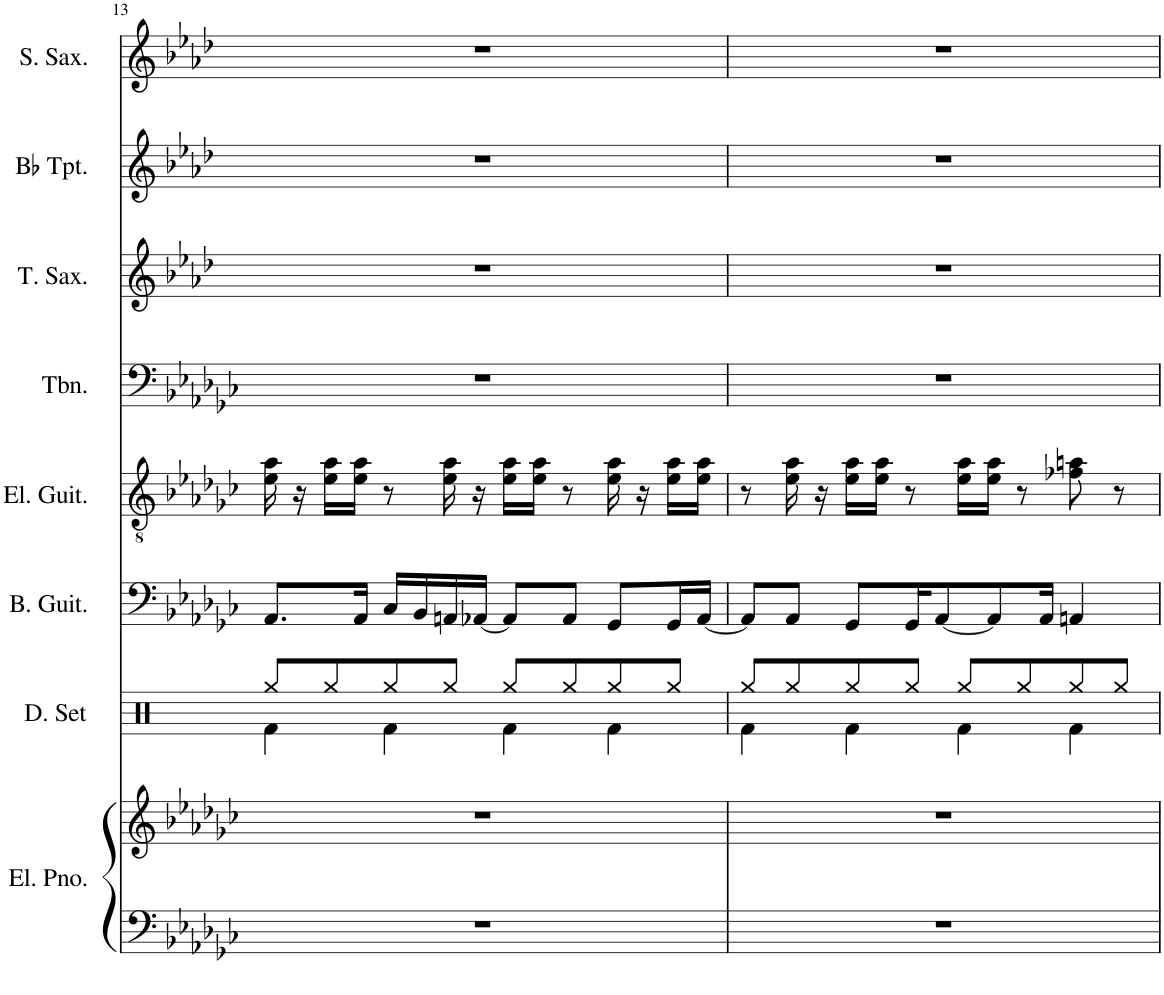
**kern	**kern	**kern	**kern	**kern	**kern	**kern	**kern	**kern
*part8	*part8	*part7	*part6	*part5	*part4	*part3	*part2	*part1
*staff9	*staff8	*staff7	*staff6	*staff5	*staff4	*staff3	*staff2	*staff1
*I"Electric Piano	*	*I"Drumset	*I"Bass Guitar	*I"Electric Guitar	*I"Trombone	*I"Tenor Saxophone	*I"Bb Trumpet	*I"Soprano Saxophone
*I'El. Pno.	*	*I'D. Set	*I'B. Guit.	*I'El. Guit.	*I'Tbn.	*I'T. Sax.	*I'Bb Tpt.	*I'S. Sax.
!!LO:PB:g=z
*clefF4	*clefG2	*clefX	*clefF4	*clefGv2	*clefF4	*clefG2	*clefG2	*clefG2
*	*	*	*Trd7c12	*	*	*Trd8c14	*Trd1c2	*Trd1c2
*k[b-e-a-d-g-c-]	*k[b-e-a-d-g-c-]	*k[]	*k[b-e-a-d-g-c-]	*k[b-e-a-d-g-c-]	*k[b-e-a-d-g-c-]	*k[b-e-a-d-]	*k[b-e-a-d-]	*k[b-e-a-d-]
*M4/4	*M4/4	*M4/4	*M4/4	*M4/4	*M4/4	*M4/4	*M4/4	*M4/4
=13	=13	=13	=13	=13	=13	=13	=13	=13
*	*	*^	*	*	*	*	*	*
1r	1r	8Rgg/L	4Rf\	8.AA-/L	16e-\ 16a-\	1r	1r	1r	1r
.	.	.	.	.	16r	.	.	.	.
.	.	8Rgg/	.	.	16e-\ 16a-\LL	.	.	.	.
.	.	.	.	16AA-/Jk	16e-\ 16a-\JJ	.	.	.	.
.	.	8Rgg/	4Rf\	16C-/LL	8r	.	.	.	.
.	.	.	.	16BB-/	.	.	.	.	.
.	.	8Rgg/J	.	16AAn/	16e-\ 16a-\	.	.	.	.
.	.	.	.	[16AA-X/JJ	16r	.	.	.	.
.	.	8Rgg/L	4Rf\	8AA-/L]	16e-\ 16a-\LL	.	.	.	.
.	.	.	.	.	16e-\ 16a-\JJ	.	.	.	.
.	.	8Rgg/	.	8AA-/J	8r	.	.	.	.
.	.	8Rgg/	4Rf\	8GG-/L	16e-\ 16a-\	.	.	.	.
.	.	.	.	.	16r	.	.	.	.
.	.	8Rgg/J	.	16GG-/L	16e-\ 16a-\LL	.	.	.	.
.	.	.	.	[16AA-/JJ	16e-\ 16a-\JJ	.	.	.	.
=14	=14	=14	=14	=14	=14	=14	=14	=14	=14
1r	1r	8Rgg/L	4Rf\	8AA-/L]	8r	1r	1r	1r	1r
.	.	8Rgg/	.	8AA-/J	16e-\ 16a-\	.	.	.	.
.	.	.	.	.	16r	.	.	.	.
.	.	8Rgg/	4Rf\	8GG-/L	16e-\ 16a-\LL	.	.	.	.
.	.	.	.	.	16e-\ 16a-\JJ	.	.	.	.
.	.	8Rgg/J	.	16GG-/K	8r	.	.	.	.
.	.	.	.	[8AA-/	.	.	.	.	.
.	.	8Rgg/L	4Rf\	.	16e-\ 16a-\LL	.	.	.	.
.	.	.	.	8AA-/]	16e-\ 16a-\JJ	.	.	.	.
.	.	8Rgg/	.	.	8r	.	.	.	.
.	.	.	.	16AA-/Jk	.	.	.	.	.
.	.	8Rgg/	4Rf\	4AAn/	8f-X\ 8an\	.	.	.	.
.	.	8Rgg/J	.	.	8r	.	.	.	.
*	*	*v	*v	*	*	*	*	*	*
=	=	=	=	=	=	=	=	=
*-	*-	*-	*-	*-	*-	*-	*-	*-
